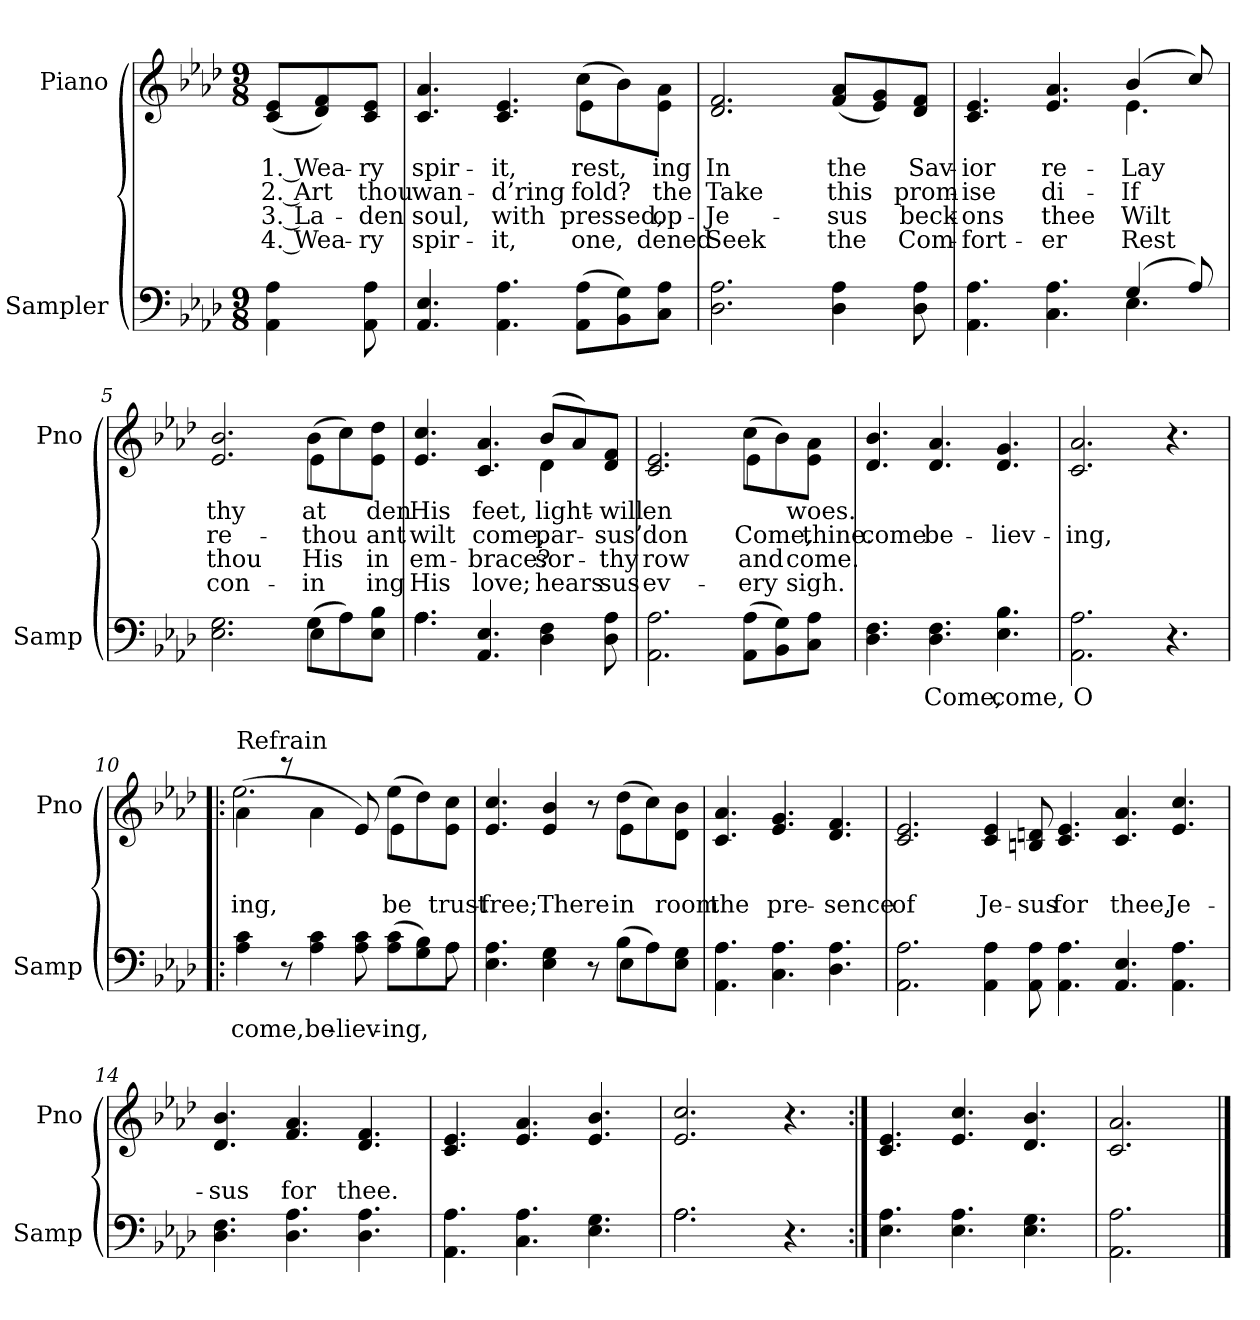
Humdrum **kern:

**kern	**text	**kern	**text	**text	**text	**text
*part2	*part2	*part1	*part1	*part1	*part1	*part1
*staff2	*staff2	*staff1	*staff1	*staff1	*staff1	*staff1
*I"Sampler	*	*I"Piano	*	*	*	*
*I'Samp	*	*I'Pno	*	*	*	*
*clefF4	*	*clefG2	*	*	*	*
*k[b-e-a-d-]	*	*k[b-e-a-d-]	*	*	*	*
*A-:	*	*A-:	*	*	*	*
*M9/8	*	*M9/8	*	*	*	*
=1	=1	=1	=1	=1	=1	=1
4AA- 4A-	.	(8c/ 8e-/L	1. Wea-	2. Art	3. La-	4. Wea-
.	.	8d-/ 8f/)	.	.	.	.
8AA- 8A-	.	8c/ 8e-/J	-ry	thou	-den	-ry
=2	=2	=2	=2	=2	=2	=2
*	*	*^	*	*	*	*
4.AA- 4.E-	.	4.c 4.a-	2.ryy	spir-	wan-	soul,	spir-
4.AA- 4.A-	.	4.c 4.e-	.	-it,	-d’ring	with	-it,
(8AA-\ 8A-\L	.	(8cc\L	4e-	rest,	fold?	-pressed,	one,
8BB-\ 8G\)	.	8b-\)	.	.	.	.	.
8C\ 8A-\J	.	8e-\ 8a-\J	8ryy	-ing	the	op-	-dened
*	*	*v	*v	*	*	*	*
=3	=3	=3	=3	=3	=3	=3
2.D- 2.A-	.	2.d- 2.f	In	Take	Je-	Seek
4D- 4A-	.	(8f/ 8a-/L	the	this	-sus	the
.	.	8e-/ 8g/)	.	.	.	.
8D- 8A-	.	8d-/ 8f/J	Sav-	prom-	beck-	Com-
=4	=4	=4	=4	=4	=4	=4
*^	*	*^	*	*	*	*
4.AA- 4.A-	2.ryy	.	4.c 4.e-	2.ryy	-ior	-ise	-ons	-fort-
4.C 4.A-	.	.	4.e- 4.a-	.	re-	di-	thee	-er
(4G/	4.E-	.	(4b-/	4.e-	Lay	If	Wilt	Rest
8A-/)	.	.	8cc/)	.	.	.	.	.
=5	=5	=5	=5	=5	=5	=5	=5	=5
2.E- 2.G	2.ryy	.	2.e- 2.b-	2.ryy	thy	re-	thou	con-
(8G\L	4E-	.	(8b-\L	4e-	at	thou	His	in
8A-\)	.	.	8cc\)	.	.	.	.	.
8E-\ 8B-\J	8ryy	.	8e-\ 8dd-\J	8ryy	-den	-ant	in	-ing
=6	=6	=6	=6	=6	=6	=6	=6	=6
4.A-\	4.A-	.	4.e- 4.cc	2.ryy	His	wilt	em-	His
4.AA- 4.E-	2.ryy	.	4.c 4.a-	.	feet,	come,	-brace?	love;
4D- 4F	.	.	(8b-/L	4d-	light-	par-	sor-	hears
.	.	.	8a-/)	.	.	.	.	.
8D- 8A-	.	.	8d-/ 8f/J	8ryy	will	-sus’	thy	-sus
*v	*v	*	*	*	*	*	*	*
=7	=7	=7	=7	=7	=7	=7	=7
2.AA- 2.A-	.	2.c 2.e-	2.ryy	-en	-don	-row	ev-
(8AA-\ 8A-\L	.	(8cc\L	4e-	.	Come,	and	-ery
8BB-\ 8G\)	.	8b-\)	.	.	.	.	.
8C\ 8A-\J	.	8e-\ 8a-\J	8ryy	woes.	thine.	come.	sigh.
*	*	*v	*v	*	*	*	*
=8	=8	=8	=8	=8	=8	=8
4.D- 4.F	.	4.d- 4.b-	.	come	.	.
4.D- 4.F	Come,	4.d- 4.a-	.	be-	.	.
4.E- 4.B-	come,	4.d- 4.g	.	-liev-	.	.
=9	=9	=9	=9	=9	=9	=9
2.AA- 2.A-	O	2.c 2.a-	.	-ing,	.	.
4.r	.	4.r	.	.	.	.
=10!|:	=10!|:	=10!|:	=10!|:	=10!|:	=10!|:	=10!|:
*^	*	*^	*	*	*	*
!	!	!	!LO:TX:t=Refrain	!	!	!	!	!
4A- 4c	1ryy	come,	(4a-\	2.ee-	.	-ing,	.	.
8r	.	.	8r	.	.	.	.	.
4A- 4c	.	be-	4a-\	.	.	.	.	.
8A-\ 8c\	.	-liev-	8e-)	.	.	.	.	.
(8A-\ 8c\L	.	-ing,	(8ee-\L	4e-	.	be	.	.
8G\ 8B-\)	.	.	8dd-\)	.	.	.	.	.
8A-\J	8A-	.	8e-\ 8cc\J	8ryy	.	trust-	.	.
=11	=11	=11	=11	=11	=11	=11	=11	=11
4.E- 4.A-	2.ryy	.	4.e- 4.cc	2.ryy	.	free;	.	.
4E- 4G	.	.	4e- 4b-	.	.	There	.	.
8r	.	.	8r	.	.	.	.	.
(8B-\L	4E-	.	(8dd-\L	4e-	.	in	.	.
8A-\)	.	.	8cc\)	.	.	.	.	.
8E-\ 8G\J	8ryy	.	8d-\ 8b-\J	8ryy	.	room	.	.
*v	*v	*	*	*	*	*	*	*
*	*	*v	*v	*	*	*	*
=12	=12	=12	=12	=12	=12	=12
4.AA- 4.A-	.	4.c 4.a-	.	the	.	.
4.C 4.A-	.	4.e- 4.g	.	pre-	.	.
4.D- 4.A-	.	4.d- 4.f	.	-sence	.	.
=13	=13	=13	=13	=13	=13	=13
2.AA- 2.A-	.	2.c 2.e-	.	of	.	.
4AA- 4A-	.	4c 4e-	.	Je-	.	.
8AA- 8A-	.	8Bn 8dn	.	-sus	.	.
4.AA- 4.A-	.	4.c 4.e-	.	for	.	.
4.AA- 4.E-	.	4.c 4.a-	.	thee,	.	.
4.AA- 4.A-	.	4.e- 4.cc	.	Je-	.	.
=14	=14	=14	=14	=14	=14	=14
4.D- 4.F	.	4.d- 4.b-	.	-sus	.	.
4.D- 4.A-	.	4.f 4.a-	.	for	.	.
4.D- 4.A-	.	4.d- 4.f	.	thee.	.	.
=15	=15	=15	=15	=15	=15	=15
4.AA- 4.A-	.	4.c 4.e-	.	.	.	.
4.C 4.A-	.	4.e- 4.a-	.	.	.	.
4.E- 4.G	.	4.e- 4.b-	.	.	.	.
=16	=16	=16	=16	=16	=16	=16
*^	*	*	*	*	*	*
2.A-\	2.A-	.	2.e- 2.cc	.	.	.	.
4.r	4.ryy	.	4.r	.	.	.	.
*v	*v	*	*	*	*	*	*
=17:|!	=17:|!	=17:|!	=17:|!	=17:|!	=17:|!	=17:|!
4.E- 4.A-	.	4.c 4.e-	.	.	.	.
4.E- 4.A-	.	4.e- 4.cc	.	.	.	.
4.E- 4.G	.	4.d- 4.b-	.	.	.	.
=18	=18	=18	=18	=18	=18	=18
2.AA- 2.A-	.	2.c 2.a-	.	.	.	.
==	==	==	==	==	==	==
*-	*-	*-	*-	*-	*-	*-
